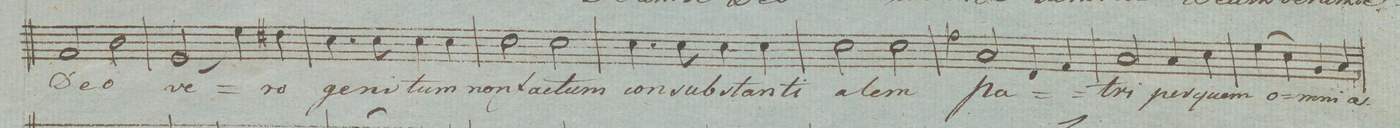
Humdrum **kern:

**kern	**text	**dynam
*I"Basso. Tutti i Solo	*	*
*clefF4	*	*
*k[]	*	*
*met(c|)	*	*
*M2/2	*	*
2AA/	De-	.
2D\	-o	.
=40	=40	=40
(<2GG/	ve-	.
4G\)	.	.
4F#X\	-ro	.
=41	=41	=41
4.E\	ge-	.
8E\	-ni-	.
4E\	-tum	.
4E\	non	.
=42	=42	=42
2E\	fac-	.
2E\	-tum	.
=43	=43	=43
4.E\	con-	.
8E\	-sub-	.
4E\	-stan-	.
4E\	-ti-	.
=44	=44	=44
2E\	-a-	.
2E\	-lem	.
=45	=45	=45
2C/	pa-	p
4FF/	.	.
4AA/	.	.
=46	=46	=46
2C/	-tri	.
4C/	per	.
4E\	quem	.
=47	=47	=47
(4G\	o-	.
4E\)	.	.
4BB/	-mni-	.
4C/	-a	.
=48	=48	=48
*-	*-	*-
